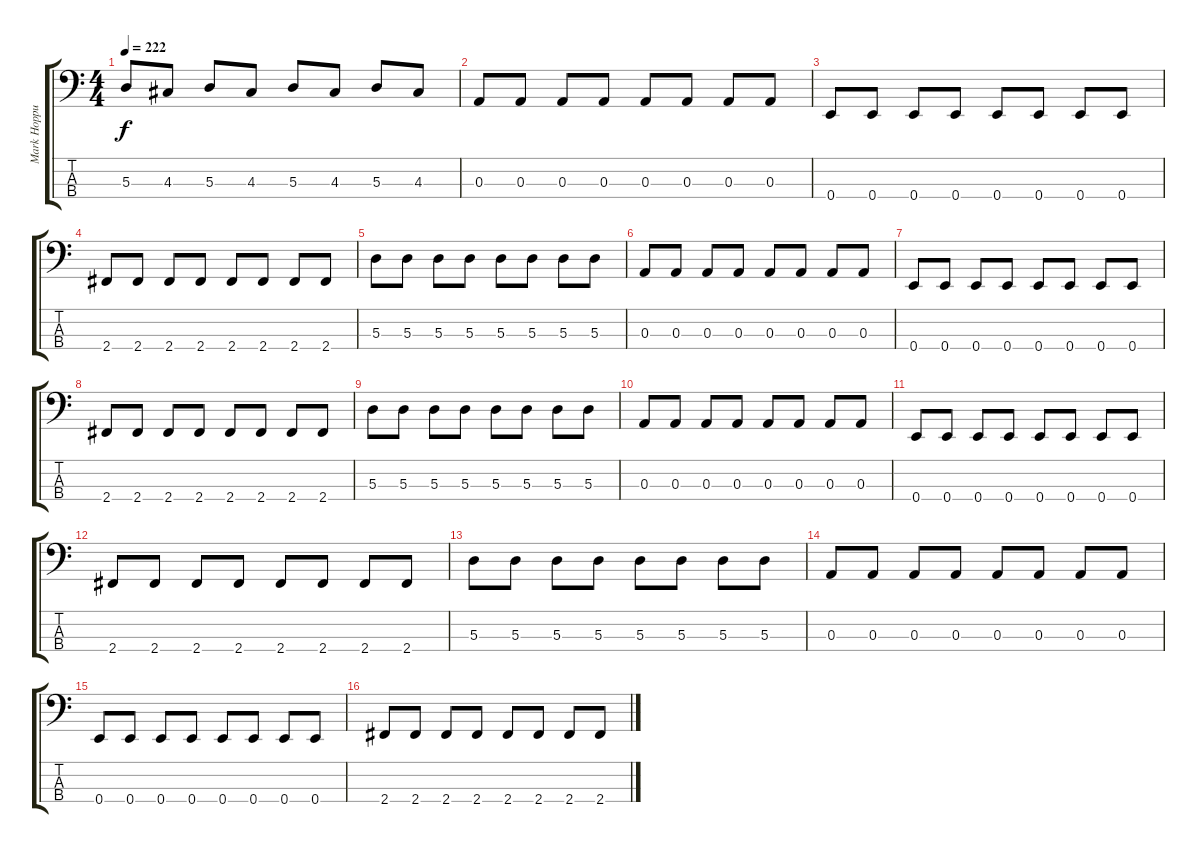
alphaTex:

\track ("Mark Hoppus - Baixo/Bass" "Mark Hoppu") {instrument electricbasspick}
\staff {score tabs}
\tuning (G2 D2 A1 E1) {hide}
\ts (4 4)
\tempo 222
\clef f4
\ks c
5.3.8{dy f} 4.3.8 5.3.8 4.3.8 5.3.8 4.3.8 5.3.8 4.3.8 |
0.3.8 0.3.8 0.3.8 0.3.8 0.3.8 0.3.8 0.3.8 0.3.8 |
0.4.8 0.4.8 0.4.8 0.4.8 0.4.8 0.4.8 0.4.8 0.4.8 |
2.4.8 2.4.8 2.4.8 2.4.8 2.4.8 2.4.8 2.4.8 2.4.8 |
5.3.8 5.3.8 5.3.8 5.3.8 5.3.8 5.3.8 5.3.8 5.3.8 |
0.3.8 0.3.8 0.3.8 0.3.8 0.3.8 0.3.8 0.3.8 0.3.8 |
0.4.8 0.4.8 0.4.8 0.4.8 0.4.8 0.4.8 0.4.8 0.4.8 |
2.4.8 2.4.8 2.4.8 2.4.8 2.4.8 2.4.8 2.4.8 2.4.8 |
5.3.8 5.3.8 5.3.8 5.3.8 5.3.8 5.3.8 5.3.8 5.3.8 |
0.3.8 0.3.8 0.3.8 0.3.8 0.3.8 0.3.8 0.3.8 0.3.8 |
0.4.8 0.4.8 0.4.8 0.4.8 0.4.8 0.4.8 0.4.8 0.4.8 |
2.4.8 2.4.8 2.4.8 2.4.8 2.4.8 2.4.8 2.4.8 2.4.8 |
5.3.8 5.3.8 5.3.8 5.3.8 5.3.8 5.3.8 5.3.8 5.3.8 |
0.3.8 0.3.8 0.3.8 0.3.8 0.3.8 0.3.8 0.3.8 0.3.8 |
0.4.8 0.4.8 0.4.8 0.4.8 0.4.8 0.4.8 0.4.8 0.4.8 |
2.4.8 2.4.8 2.4.8 2.4.8 2.4.8 2.4.8 2.4.8 2.4.8
